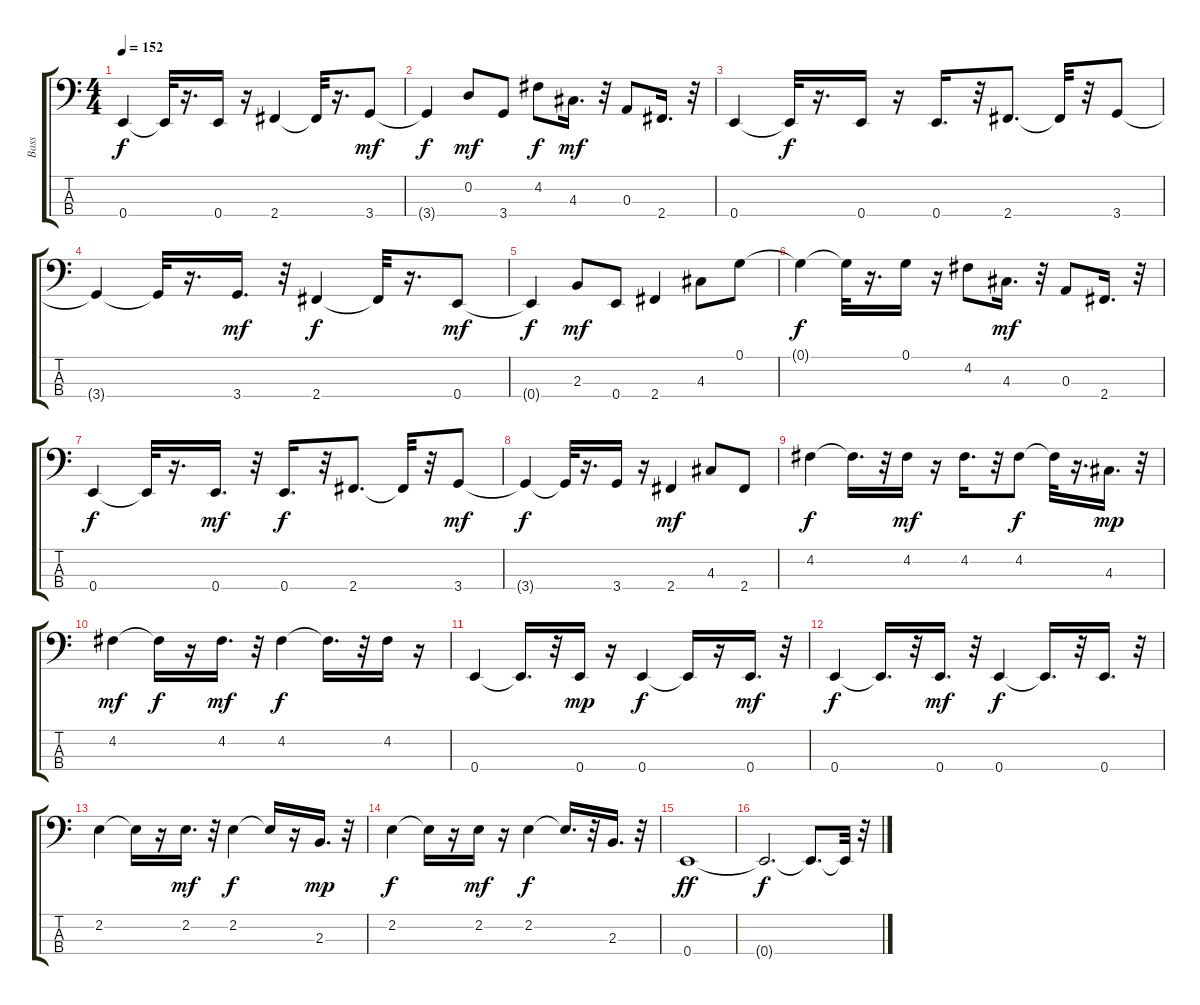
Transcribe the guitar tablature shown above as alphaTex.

\track ("Bass    " "Bass    ") {instrument fretlessbass}
\staff {score tabs}
\tuning (G2 D2 A1 E1) {hide}
\ts (4 4)
\tempo 152
\clef f4
\ks c
0.4{t}.4{dy f} 0.4{t}.32 r.16{d} 0.4.16 r.16 2.4.4 2.4{t}.32 r.16{d} 3.4.8{dy mf} |
3.4{t}.4{dy f} 0.2.8{dy mf} 3.4.8 4.2.8{dy f} 4.3.16{d dy mf} r.32 0.3.8 2.4.16{d} r.32 |
0.4.4 0.4{t}.32{dy f} r.16{d} 0.4.16 r.16 0.4.16{d} r.32 2.4.8{d} 2.4{t}.32 r.32 3.4.8 |
3.4{t}.4 3.4{t}.32 r.16{d} 3.4.16{d dy mf} r.32 2.4.4{dy f} 2.4{t}.32 r.16{d} 0.4.8{dy mf} |
0.4{t}.4{dy f} 2.3.8{dy mf} 0.4.8 2.4.4 4.3.8 0.1.8 |
0.1{t}.4{dy f} 0.1{t}.32 r.16{d} 0.1.16 r.16 4.2.8 4.3.16{d dy mf} r.32 0.3.8 2.4.16{d} r.32 |
0.4.4{dy f} 0.4{t}.32 r.16{d} 0.4.16{d dy mf} r.32 0.4.16{d dy f} r.32 2.4.8{d} 2.4{t}.32 r.32 3.4.8{dy mf} |
3.4{t}.4{dy f} 3.4{t}.32 r.16{d} 3.4.16 r.16 2.4.4{dy mf} 4.3.8 2.4.8 |
4.2.4{dy f} 4.2{t}.16{d} r.32 4.2.16{dy mf} r.16 4.2.16{d} r.32 4.2.8{dy f} 4.2{t}.32 r.16{d} 4.3.16{d dy mp} r.32 |
4.2.4{dy mf} 4.2{t}.16{dy f} r.16 4.2.16{d dy mf} r.32 4.2.4{dy f} 4.2{t}.16{d} r.32 4.2.16 r.16 |
0.4.4 0.4{t}.16{d} r.32 0.4.16{dy mp} r.16 0.4.4{dy f} 0.4{t}.16 r.16 0.4.16{d dy mf} r.32 |
0.4.4{dy f} 0.4{t}.16{d} r.32 0.4.16{d dy mf} r.32 0.4.4{dy f} 0.4{t}.16{d} r.32 0.4.16{d} r.32 |
2.2.4 2.2{t}.16 r.16 2.2.16{d dy mf} r.32 2.2.4{dy f} 2.2{t}.16 r.16 2.3.16{d dy mp} r.32 |
2.2.4{dy f} 2.2{t}.16 r.16 2.2.16{dy mf} r.16 2.2.4{dy f} 2.2{t}.16{d} r.32 2.3.16{d} r.32 |
0.4.1{dy ff} |
0.4{t}.2{d dy f} 0.4{t}.8{d} 0.4{t}.32 r.32
